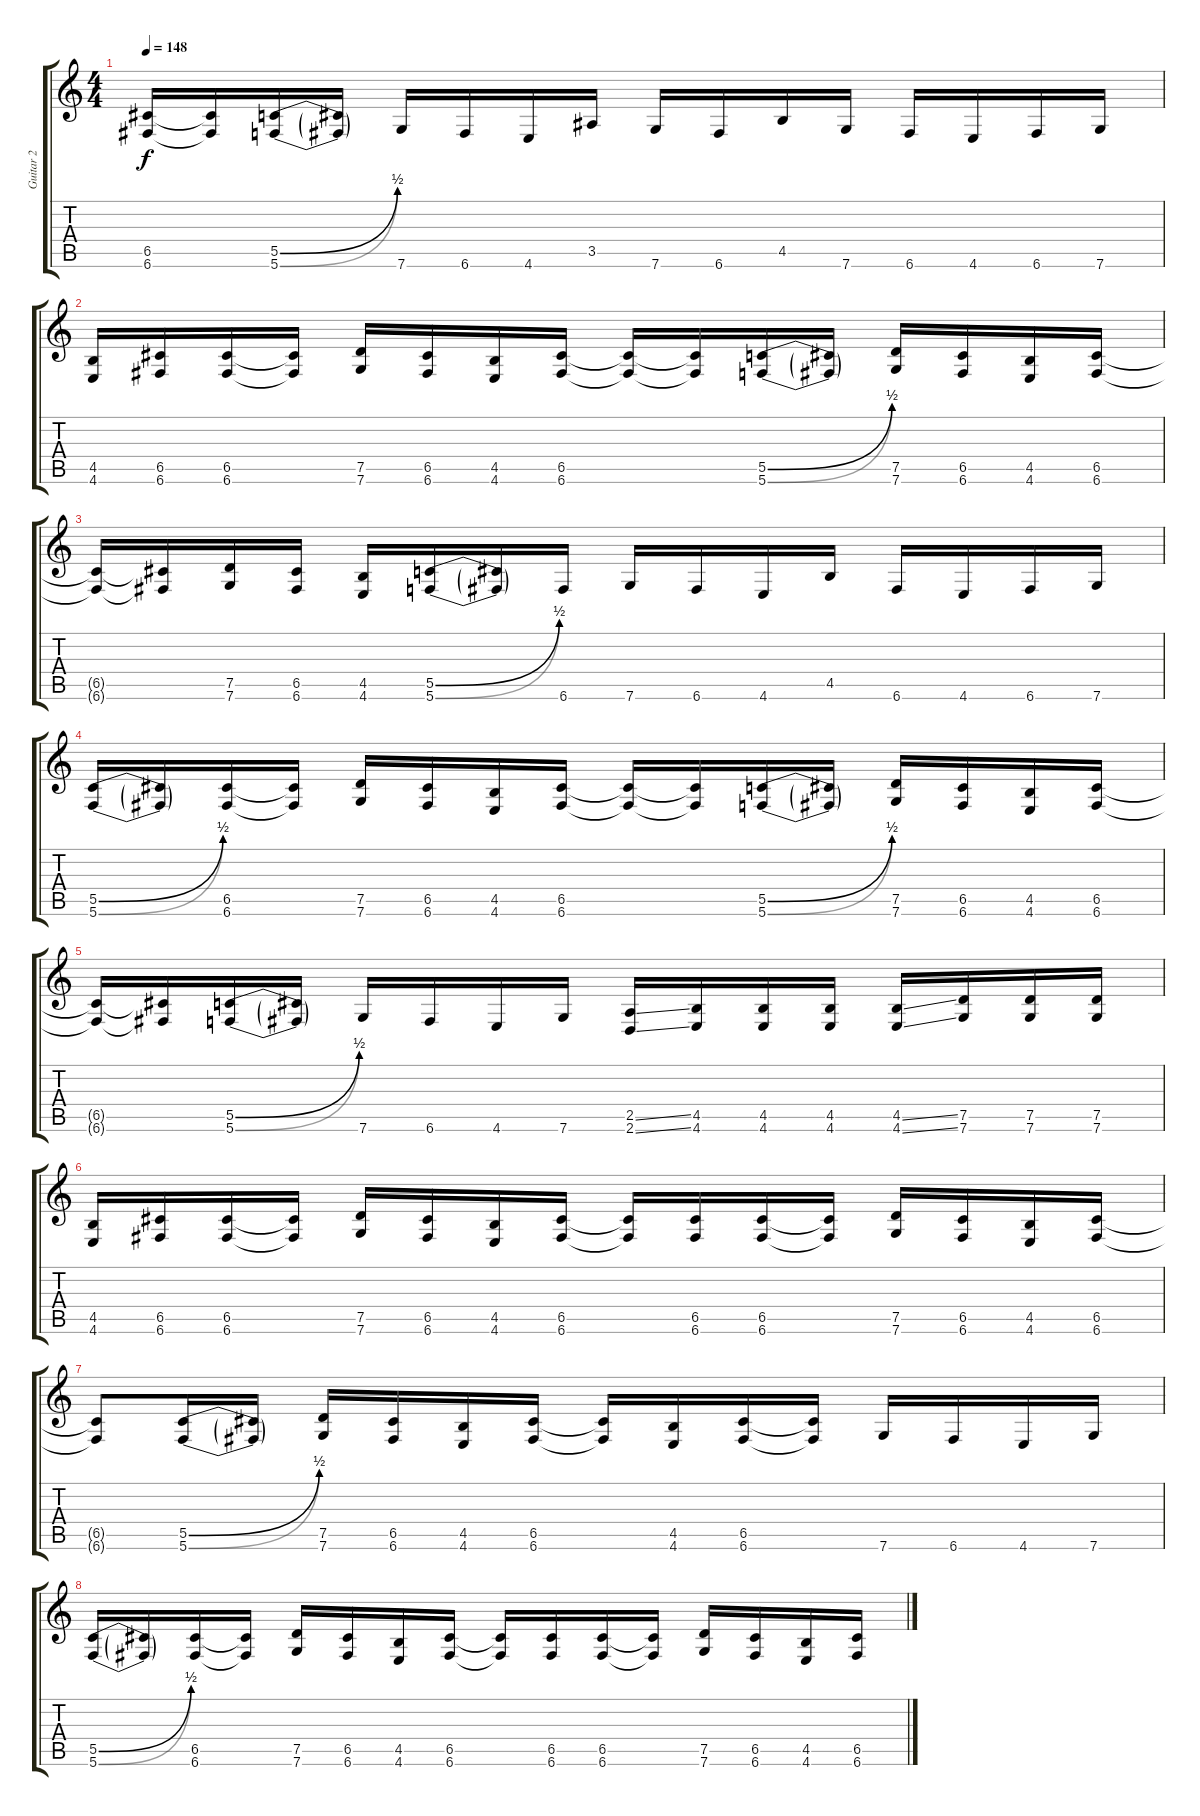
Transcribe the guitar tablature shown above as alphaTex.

\track ("Guitar 2" "Guitar 2") {instrument overdrivenguitar}
\staff {score tabs}
\tuning (D4 A3 F3 C3 G2 C2) {hide}
\ts (4 4)
\tempo 148
\clef g2
\ks c
(6.5{t} 6.6{t}).16{dy f} (6.5{t} 6.6{t}).16 (5.5{be (bend 0 0 60 2)} 5.6{be (bend 0 0 60 2)}).16 (5.5{t} 5.6{t}).16 7.6.16 6.6.16 4.6.16 3.5.16 7.6.16 6.6.16 4.5.16 7.6.16 6.6.16 4.6.16 6.6.16 7.6.16 |
(4.5 4.6).16 (6.5 6.6).16 (6.5 6.6).16 (6.5{t} 6.6{t}).16 (7.5 7.6).16 (6.5 6.6).16 (4.5 4.6).16 (6.5 6.6).16 (6.5{t} 6.6{t}).16 (6.5{t} 6.6{t}).16 (5.5{be (bend 0 0 60 2)} 5.6{be (bend 0 0 60 2)}).16 (5.5{t} 5.6{t}).16 (7.5 7.6).16 (6.5 6.6).16 (4.5 4.6).16 (6.5 6.6).16 |
(6.5{t} 6.6{t}).16 (6.5{t} 6.6{t}).16 (7.5 7.6).16 (6.5 6.6).16 (4.5 4.6).16 (5.5{be (bend 0 0 60 2)} 5.6{be (bend 0 0 60 2)}).16 (5.5{t} 5.6{t}).16 6.6.16 7.6.16 6.6.16 4.6.16 4.5.16 6.6.16 4.6.16 6.6.16 7.6.16 |
(5.5{be (bend 0 0 60 2)} 5.6{be (bend 0 0 60 2)}).16 (5.5{t} 5.6{t}).16 (6.5 6.6).16 (6.5{t} 6.6{t}).16 (7.5 7.6).16 (6.5 6.6).16 (4.5 4.6).16 (6.5 6.6).16 (6.5{t} 6.6{t}).16 (6.5{t} 6.6{t}).16 (5.5{be (bend 0 0 60 2)} 5.6{be (bend 0 0 60 2)}).16 (5.5{t} 5.6{t}).16 (7.5 7.6).16 (6.5 6.6).16 (4.5 4.6).16 (6.5 6.6).16 |
(6.5{t} 6.6{t}).16 (6.5{t} 6.6{t}).16 (5.5{be (bend 0 0 60 2)} 5.6{be (bend 0 0 60 2)}).16 (5.5{t} 5.6{t}).16 7.6.16 6.6.16 4.6.16 7.6.16 (2.5{ss} 2.6{ss}).16 (4.5 4.6).16 (4.5 4.6).16 (4.5 4.6).16 (4.5{ss} 4.6{ss}).16 (7.5 7.6).16 (7.5 7.6).16 (7.5 7.6).16 |
(4.5 4.6).16 (6.5 6.6).16 (6.5 6.6).16 (6.5{t} 6.6{t}).16 (7.5 7.6).16 (6.5 6.6).16 (4.5 4.6).16 (6.5 6.6).16 (6.5{t} 6.6{t}).16 (6.5 6.6).16 (6.5 6.6).16 (6.5{t} 6.6{t}).16 (7.5 7.6).16 (6.5 6.6).16 (4.5 4.6).16 (6.5 6.6).16 |
(6.5{t} 6.6{t}).8 (5.5{be (bend 0 0 60 2)} 5.6{be (bend 0 0 60 2)}).16 (5.5{t} 5.6{t}).16 (7.5 7.6).16 (6.5 6.6).16 (4.5 4.6).16 (6.5 6.6).16 (6.5{t} 6.6{t}).16 (4.5 4.6).16 (6.5 6.6).16 (6.5{t} 6.6{t}).16 7.6.16 6.6.16 4.6.16 7.6.16 |
(5.5{be (bend 0 0 60 2)} 5.6{be (bend 0 0 60 2)}).16 (5.5{t} 5.6{t}).16 (6.5 6.6).16 (6.5{t} 6.6{t}).16 (7.5 7.6).16 (6.5 6.6).16 (4.5 4.6).16 (6.5 6.6).16 (6.5{t} 6.6{t}).16 (6.5 6.6).16 (6.5 6.6).16 (6.5{t} 6.6{t}).16 (7.5 7.6).16 (6.5 6.6).16 (4.5 4.6).16 (6.5 6.6).16
